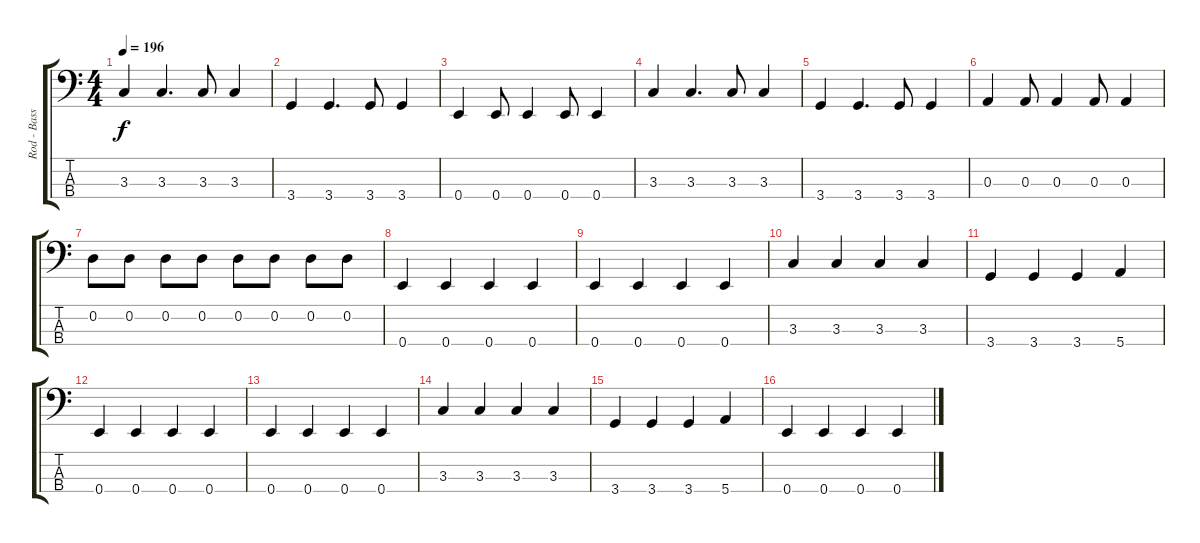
\track ("Rod - Bass" "Rod - Bass") {instrument electricbasspick}
\staff {score tabs}
\tuning (G2 D2 A1 E1) {hide}
\ts (4 4)
\tempo 196
\clef f4
\ks c
3.3.4{dy f} 3.3.4{d} 3.3.8 3.3.4 |
3.4.4 3.4.4{d} 3.4.8 3.4.4 |
0.4.4 0.4.8 0.4.4 0.4.8 0.4.4 |
3.3.4 3.3.4{d} 3.3.8 3.3.4 |
3.4.4 3.4.4{d} 3.4.8 3.4.4 |
0.3.4 0.3.8 0.3.4 0.3.8 0.3.4 |
0.2.8 0.2.8 0.2.8 0.2.8 0.2.8 0.2.8 0.2.8 0.2.8 |
0.4.4 0.4.4 0.4.4 0.4.4 |
0.4.4 0.4.4 0.4.4 0.4.4 |
3.3.4 3.3.4 3.3.4 3.3.4 |
3.4.4 3.4.4 3.4.4 5.4.4 |
0.4.4 0.4.4 0.4.4 0.4.4 |
0.4.4 0.4.4 0.4.4 0.4.4 |
3.3.4 3.3.4 3.3.4 3.3.4 |
3.4.4 3.4.4 3.4.4 5.4.4 |
0.4.4 0.4.4 0.4.4 0.4.4
